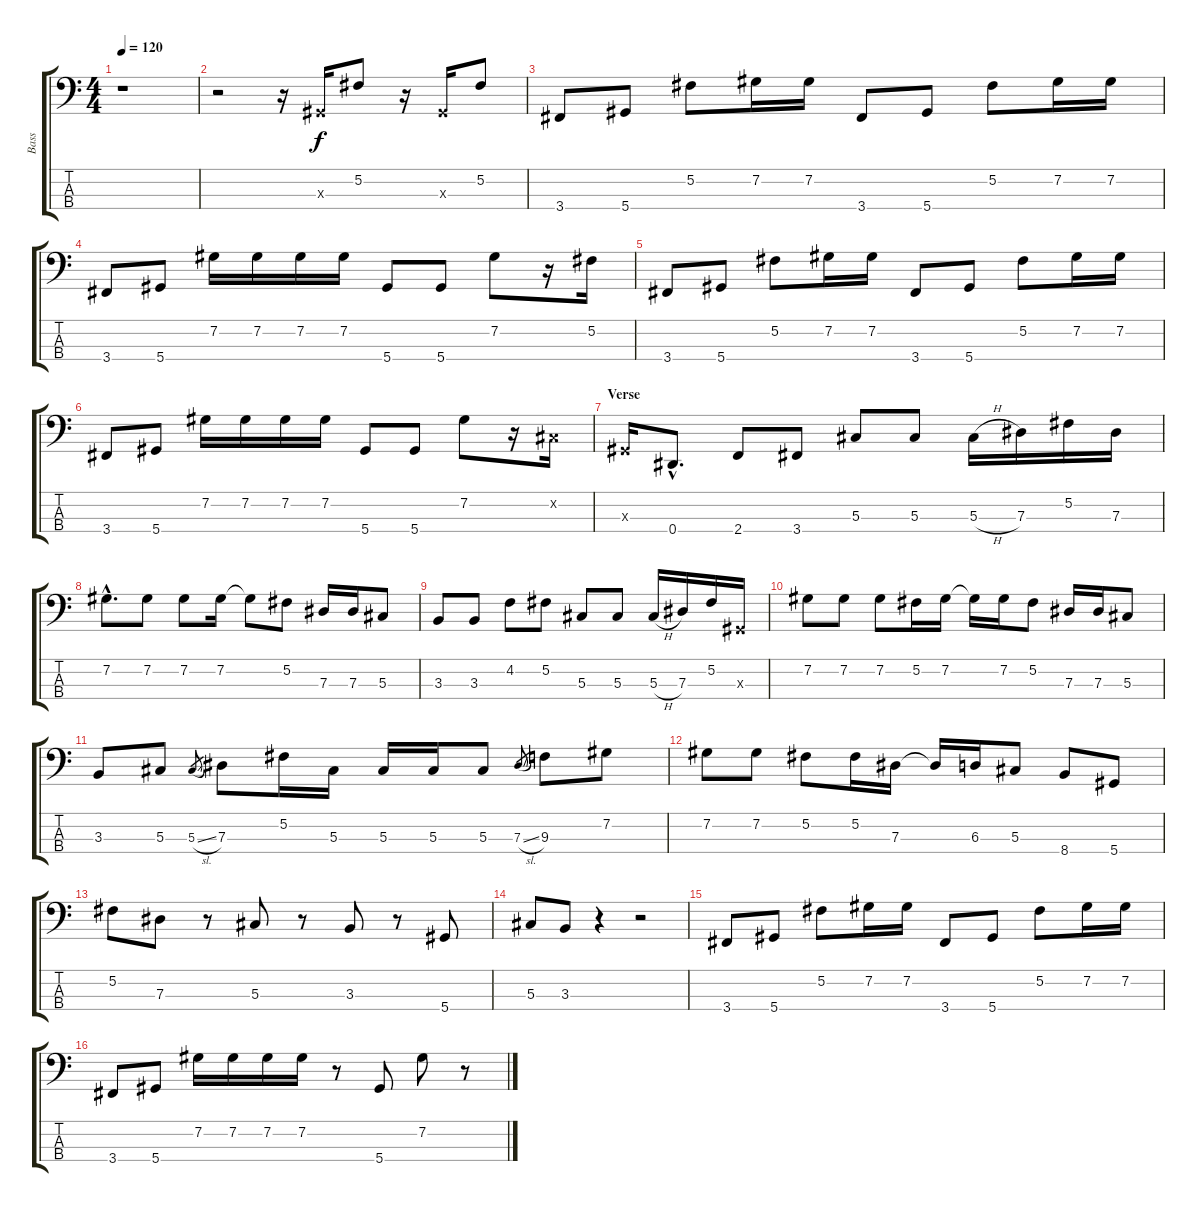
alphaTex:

\track ("Bass" "Bass") {instrument electricbassfinger}
\staff {score tabs}
\tuning (Gb2 Db2 Ab1 Eb1) {hide}
\ts (4 4)
\tempo 120
\clef f4
\ks c
r.1{dy f} |
r.2 r.16 0.3{x}.16 5.2.8 r.16 0.3{x}.16 5.2.8 |
3.4.8 5.4.8 5.2.8 7.2.16 7.2.16 3.4.8 5.4.8 5.2.8 7.2.16 7.2.16 |
3.4.8 5.4.8 7.2.16 7.2.16 7.2.16 7.2.16 5.4.8 5.4.8 7.2.8 r.16 5.2.16 |
3.4.8 5.4.8 5.2.8 7.2.16 7.2.16 3.4.8 5.4.8 5.2.8 7.2.16 7.2.16 |
3.4.8 5.4.8 7.2.16 7.2.16 7.2.16 7.2.16 5.4.8 5.4.8 7.2.8 r.16 0.2{x}.16 |
\section ("" "Verse")
0.3{x}.16 0.4{hac}.8{d} 2.4.8 3.4.8 5.3.8 5.3.8 5.3{h}.16 7.3.16 5.2.16 7.3.16 |
7.2{hac}.8{d} 7.2.8 7.2.8 7.2.16 7.2{t}.8 5.2.8 7.3.16 7.3.16 5.3.8 |
3.3.8 3.3.8 4.2.8 5.2.8 5.3.8 5.3.8 5.3{h}.16 7.3.16 5.2.16 0.3{x}.16 |
7.2.8 7.2.8 7.2.8 5.2.16 7.2.16 7.2{t}.16 7.2.16 5.2.8 7.3.16 7.3.16 5.3.8 |
3.3.8 5.3.8 5.3{sl}.8{gr} 7.3.8 5.2.16 5.3.16 5.3.16 5.3.16 5.3.8 7.3{sl}.8{gr} 9.3.8 7.2.8 |
7.2.8 7.2.8 5.2.8 5.2.16 7.3.16 7.3{t}.16 6.3.16 5.3.8 8.4.8 5.4.8 |
5.2.8 7.3.8 r.8 5.3.8 r.8 3.3.8 r.8 5.4.8 |
5.3.8 3.3.8 r.4 r.2 |
3.4.8 5.4.8 5.2.8 7.2.16 7.2.16 3.4.8 5.4.8 5.2.8 7.2.16 7.2.16 |
3.4.8 5.4.8 7.2.16 7.2.16 7.2.16 7.2.16 r.8 5.4.8 7.2.8 r.8
